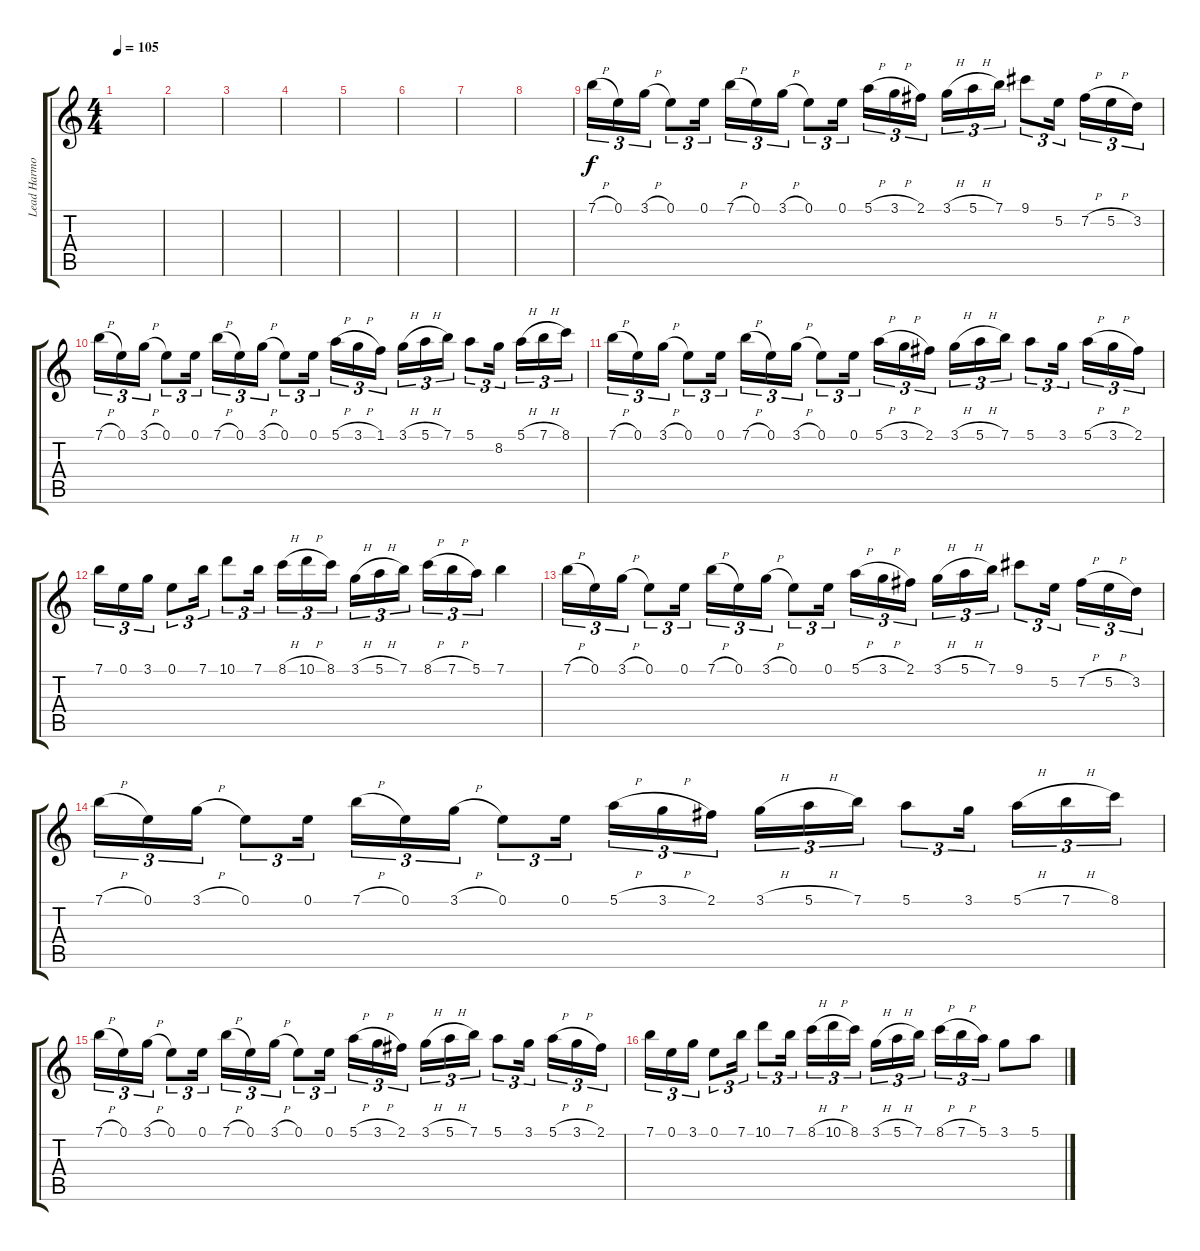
\track ("Lead Harmony" "Lead Harmo") {instrument distortionguitar}
\staff {score tabs}
\tuning (E4 B3 G3 D3 A2 E2) {hide}
\ts (4 4)
\tempo 105
\clef g2
\ks c
|
|
|
|
|
|
|
|
7.1{h}.16{tu (3 2) volume 13} 0.1.16{tu (3 2)} 3.1{h}.16{tu (3 2)} 0.1.8{tu (3 2)} 0.1.16{tu (3 2)} 7.1{h}.16{tu (3 2)} 0.1.16{tu (3 2)} 3.1{h}.16{tu (3 2)} 0.1.8{tu (3 2)} 0.1.16{tu (3 2)} 5.1{h}.16{tu (3 2)} 3.1{h}.16{tu (3 2)} 2.1.16{tu (3 2) beam splitsecondary} 3.1{h}.16{tu (3 2)} 5.1{h}.16{tu (3 2)} 7.1.16{tu (3 2)} 9.1.8{tu (3 2)} 5.2.16{tu (3 2) beam splitsecondary} 7.2{h}.16{tu (3 2)} 5.2{h}.16{tu (3 2)} 3.2.16{tu (3 2)} |
7.1{h}.16{tu (3 2)} 0.1.16{tu (3 2)} 3.1{h}.16{tu (3 2)} 0.1.8{tu (3 2)} 0.1.16{tu (3 2)} 7.1{h}.16{tu (3 2)} 0.1.16{tu (3 2)} 3.1{h}.16{tu (3 2)} 0.1.8{tu (3 2)} 0.1.16{tu (3 2)} 5.1{h}.16{tu (3 2)} 3.1{h}.16{tu (3 2)} 1.1.16{tu (3 2) beam splitsecondary} 3.1{h}.16{tu (3 2)} 5.1{h}.16{tu (3 2)} 7.1.16{tu (3 2)} 5.1.8{tu (3 2)} 8.2.16{tu (3 2) beam splitsecondary} 5.1{h}.16{tu (3 2)} 7.1{h}.16{tu (3 2)} 8.1.16{tu (3 2)} |
7.1{h}.16{tu (3 2)} 0.1.16{tu (3 2)} 3.1{h}.16{tu (3 2)} 0.1.8{tu (3 2)} 0.1.16{tu (3 2)} 7.1{h}.16{tu (3 2)} 0.1.16{tu (3 2)} 3.1{h}.16{tu (3 2)} 0.1.8{tu (3 2)} 0.1.16{tu (3 2)} 5.1{h}.16{tu (3 2)} 3.1{h}.16{tu (3 2)} 2.1.16{tu (3 2) beam splitsecondary} 3.1{h}.16{tu (3 2)} 5.1{h}.16{tu (3 2)} 7.1.16{tu (3 2)} 5.1.8{tu (3 2)} 3.1.16{tu (3 2) beam splitsecondary} 5.1{h}.16{tu (3 2)} 3.1{h}.16{tu (3 2)} 2.1.16{tu (3 2)} |
7.1.16{tu (3 2)} 0.1.16{tu (3 2)} 3.1.16{tu (3 2)} 0.1.8{tu (3 2)} 7.1.16{tu (3 2)} 10.1.8{tu (3 2)} 7.1.16{tu (3 2) beam splitsecondary} 8.1{h}.16{tu (3 2)} 10.1{h}.16{tu (3 2)} 8.1.16{tu (3 2)} 3.1{h}.16{tu (3 2)} 5.1{h}.16{tu (3 2)} 7.1.16{tu (3 2) beam splitsecondary} 8.1{h}.16{tu (3 2)} 7.1{h}.16{tu (3 2)} 5.1.16{tu (3 2)} 7.1.4 |
7.1{h}.16{tu (3 2) volume 13} 0.1.16{tu (3 2)} 3.1{h}.16{tu (3 2)} 0.1.8{tu (3 2)} 0.1.16{tu (3 2)} 7.1{h}.16{tu (3 2)} 0.1.16{tu (3 2)} 3.1{h}.16{tu (3 2)} 0.1.8{tu (3 2)} 0.1.16{tu (3 2)} 5.1{h}.16{tu (3 2)} 3.1{h}.16{tu (3 2)} 2.1.16{tu (3 2) beam splitsecondary} 3.1{h}.16{tu (3 2)} 5.1{h}.16{tu (3 2)} 7.1.16{tu (3 2)} 9.1.8{tu (3 2)} 5.2.16{tu (3 2) beam splitsecondary} 7.2{h}.16{tu (3 2)} 5.2{h}.16{tu (3 2)} 3.2.16{tu (3 2)} |
7.1{h}.16{tu (3 2)} 0.1.16{tu (3 2)} 3.1{h}.16{tu (3 2)} 0.1.8{tu (3 2)} 0.1.16{tu (3 2)} 7.1{h}.16{tu (3 2)} 0.1.16{tu (3 2)} 3.1{h}.16{tu (3 2)} 0.1.8{tu (3 2)} 0.1.16{tu (3 2)} 5.1{h}.16{tu (3 2)} 3.1{h}.16{tu (3 2)} 2.1.16{tu (3 2) beam splitsecondary} 3.1{h}.16{tu (3 2)} 5.1{h}.16{tu (3 2)} 7.1.16{tu (3 2)} 5.1.8{tu (3 2)} 3.1.16{tu (3 2) beam splitsecondary} 5.1{h}.16{tu (3 2)} 7.1{h}.16{tu (3 2)} 8.1.16{tu (3 2)} |
7.1{h}.16{tu (3 2)} 0.1.16{tu (3 2)} 3.1{h}.16{tu (3 2)} 0.1.8{tu (3 2)} 0.1.16{tu (3 2)} 7.1{h}.16{tu (3 2)} 0.1.16{tu (3 2)} 3.1{h}.16{tu (3 2)} 0.1.8{tu (3 2)} 0.1.16{tu (3 2)} 5.1{h}.16{tu (3 2)} 3.1{h}.16{tu (3 2)} 2.1.16{tu (3 2) beam splitsecondary} 3.1{h}.16{tu (3 2)} 5.1{h}.16{tu (3 2)} 7.1.16{tu (3 2)} 5.1.8{tu (3 2)} 3.1.16{tu (3 2) beam splitsecondary} 5.1{h}.16{tu (3 2)} 3.1{h}.16{tu (3 2)} 2.1.16{tu (3 2)} |
7.1.16{tu (3 2)} 0.1.16{tu (3 2)} 3.1.16{tu (3 2)} 0.1.8{tu (3 2)} 7.1.16{tu (3 2)} 10.1.8{tu (3 2)} 7.1.16{tu (3 2) beam splitsecondary} 8.1{h}.16{tu (3 2)} 10.1{h}.16{tu (3 2)} 8.1.16{tu (3 2)} 3.1{h}.16{tu (3 2)} 5.1{h}.16{tu (3 2)} 7.1.16{tu (3 2) beam splitsecondary} 8.1{h}.16{tu (3 2)} 7.1{h}.16{tu (3 2)} 5.1.16{tu (3 2)} 3.1.8 5.1.8
